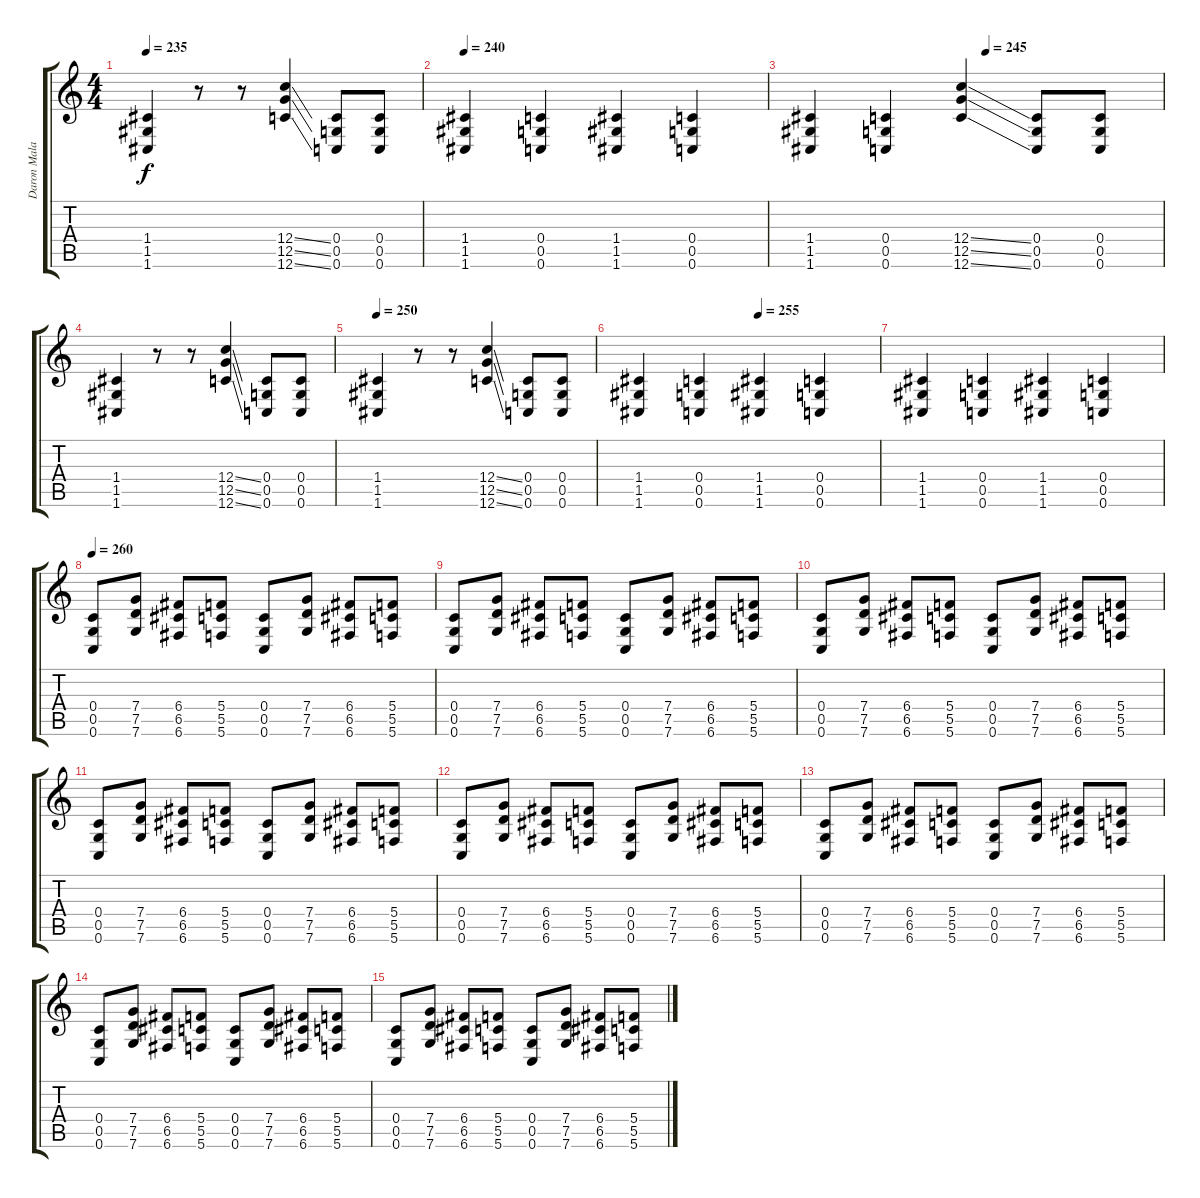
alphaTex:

\track ("Daron Malakian" "Daron Mala") {instrument overdrivenguitar}
\staff {score tabs}
\tuning (D4 A3 F3 C3 G2 C2) {hide}
\ts (4 4)
\tempo 235
\clef g2
\ks c
(1.4 1.5 1.6).4{dy f} r.8 r.8 (12.4{ss} 12.5{ss} 12.6{ss}).4 (0.4 0.5 0.6).8 (0.4 0.5 0.6).8 |
\tempo 240
(1.4 1.5 1.6).4 (0.4 0.5 0.6).4 (1.4 1.5 1.6).4 (0.4 0.5 0.6).4 |
\tempo (245 0.5)
(1.4 1.5 1.6).4 (0.4 0.5 0.6).4 (12.4{ss} 12.5{ss} 12.6{ss}).4 (0.4 0.5 0.6).8 (0.4 0.5 0.6).8 |
(1.4 1.5 1.6).4 r.8 r.8 (12.4{ss} 12.5{ss} 12.6{ss}).4 (0.4 0.5 0.6).8 (0.4 0.5 0.6).8 |
\tempo 250
(1.4 1.5 1.6).4 r.8 r.8 (12.4{ss} 12.5{ss} 12.6{ss}).4 (0.4 0.5 0.6).8 (0.4 0.5 0.6).8 |
\tempo (255 0.5)
(1.4 1.5 1.6).4 (0.4 0.5 0.6).4 (1.4 1.5 1.6).4 (0.4 0.5 0.6).4 |
(1.4 1.5 1.6).4 (0.4 0.5 0.6).4 (1.4 1.5 1.6).4 (0.4 0.5 0.6).4 |
\tempo 260
(0.4 0.5 0.6).8 (7.4 7.5 7.6).8 (6.4 6.5 6.6).8 (5.4 5.5 5.6).8 (0.4 0.5 0.6).8 (7.4 7.5 7.6).8 (6.4 6.5 6.6).8 (5.4 5.5 5.6).8 |
(0.4 0.5 0.6).8 (7.4 7.5 7.6).8 (6.4 6.5 6.6).8 (5.4 5.5 5.6).8 (0.4 0.5 0.6).8 (7.4 7.5 7.6).8 (6.4 6.5 6.6).8 (5.4 5.5 5.6).8 |
(0.4 0.5 0.6).8 (7.4 7.5 7.6).8 (6.4 6.5 6.6).8 (5.4 5.5 5.6).8 (0.4 0.5 0.6).8 (7.4 7.5 7.6).8 (6.4 6.5 6.6).8 (5.4 5.5 5.6).8 |
(0.4 0.5 0.6).8 (7.4 7.5 7.6).8 (6.4 6.5 6.6).8 (5.4 5.5 5.6).8 (0.4 0.5 0.6).8 (7.4 7.5 7.6).8 (6.4 6.5 6.6).8 (5.4 5.5 5.6).8 |
(0.4 0.5 0.6).8 (7.4 7.5 7.6).8 (6.4 6.5 6.6).8 (5.4 5.5 5.6).8 (0.4 0.5 0.6).8 (7.4 7.5 7.6).8 (6.4 6.5 6.6).8 (5.4 5.5 5.6).8 |
(0.4 0.5 0.6).8 (7.4 7.5 7.6).8 (6.4 6.5 6.6).8 (5.4 5.5 5.6).8 (0.4 0.5 0.6).8 (7.4 7.5 7.6).8 (6.4 6.5 6.6).8 (5.4 5.5 5.6).8 |
(0.4 0.5 0.6).8 (7.4 7.5 7.6).8 (6.4 6.5 6.6).8 (5.4 5.5 5.6).8 (0.4 0.5 0.6).8 (7.4 7.5 7.6).8 (6.4 6.5 6.6).8 (5.4 5.5 5.6).8 |
(0.4 0.5 0.6).8 (7.4 7.5 7.6).8 (6.4 6.5 6.6).8 (5.4 5.5 5.6).8 (0.4 0.5 0.6).8 (7.4 7.5 7.6).8 (6.4 6.5 6.6).8 (5.4 5.5 5.6).8
